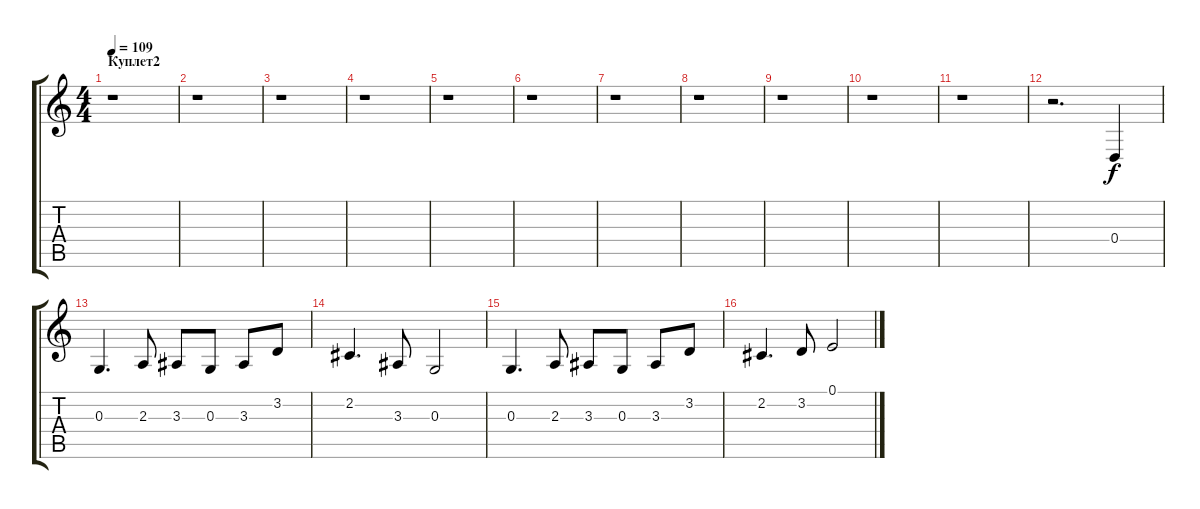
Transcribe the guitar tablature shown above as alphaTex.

\track "" {instrument lead1square}
\staff {score tabs}
\tuning (E4 B3 G3 D3 A2 E2) {hide}
\ts (4 4)
\section ("" "Куплет2")
\tempo 109
\clef g2
\ks c
r.1{dy f} |
r.1 |
r.1 |
r.1 |
r.1 |
r.1 |
r.1 |
r.1 |
r.1 |
r.1 |
r.1 |
r.2{d} 0.4.4 |
0.3.4{d} 2.3.8 3.3.8 0.3.8 3.3.8 3.2.8 |
2.2.4{d} 3.3.8 0.3.2 |
0.3.4{d} 2.3.8 3.3.8 0.3.8 3.3.8 3.2.8 |
2.2.4{d} 3.2.8 0.1.2
